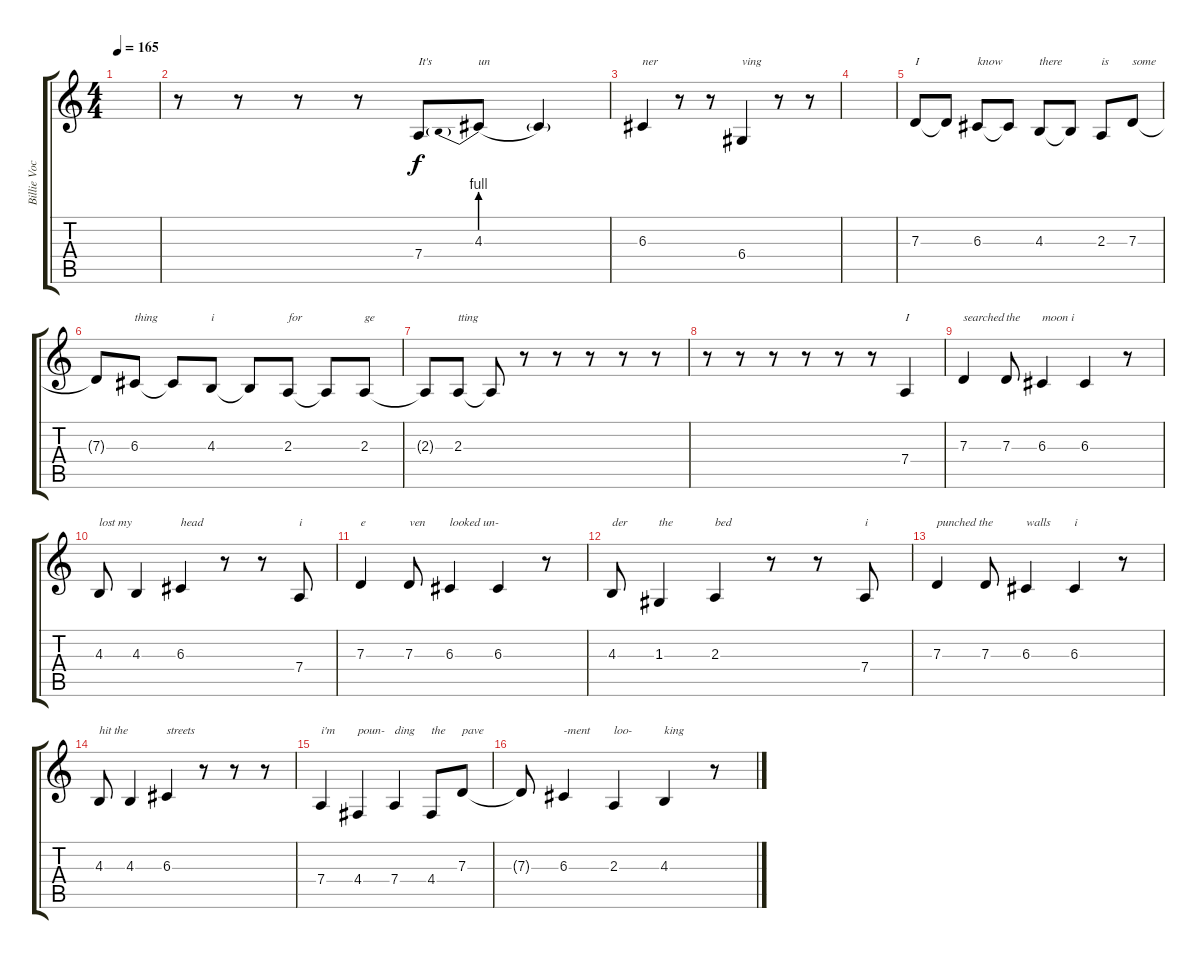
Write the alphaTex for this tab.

\track ("Billie Vocals" "Billie Voc") {instrument tenorsax}
\staff {score tabs}
\tuning (E4 B3 G3 D3 A2 E2) {hide}
\ts (4 4)
\tempo 165
\clef g2
\ks c
|
r.8 r.8 r.8 r.8 7.4.8{txt "It's"} 4.3{be (prebend 0 4 60 4)}.8{txt "un"} 4.3{t}.4 |
6.3.4{txt "ner"} r.8 r.8 6.4.4{txt "ving"} r.8 r.8 |
|
7.3.8{txt "I"} 7.3{t}.8 6.3.8{txt "know"} 6.3{t}.8 4.3.8{txt "there"} 4.3{t}.8 2.3.8{txt "is"} 7.3.8{txt "some"} |
7.3{t}.8 6.3.8{txt "thing"} 6.3{t}.8 4.3.8{txt "i"} 4.3{t}.8 2.3.8{txt "for"} 2.3{t}.8 2.3.8{txt "ge"} |
2.3{t}.8 2.3.8{txt "tting"} 2.3{t}.8 r.8 r.8 r.8 r.8 r.8 |
r.8 r.8 r.8 r.8 r.8 r.8 7.4.4{txt "I"} |
7.3.4{txt "searched"} 7.3.8{txt "the"} 6.3.4{txt "moon i"} 6.3.4 r.8 |
4.3.8{txt "lost my"} 4.3.4 6.3.4{txt "head"} r.8 r.8 7.4.8{txt "i"} |
7.3.4{txt "e"} 7.3.8{txt "ven"} 6.3.4{txt "looked un-"} 6.3.4 r.8 |
4.3.8{txt "der"} 1.3.4{txt "the"} 2.3.4{txt "bed"} r.8 r.8 7.4.8{txt "i"} |
7.3.4{txt "punched the"} 7.3.8 6.3.4{txt "walls"} 6.3.4{txt "i"} r.8 |
4.3.8{txt "hit the"} 4.3.4 6.3.4{txt "streets"} r.8 r.8 r.8 |
7.4.4{txt "i'm"} 4.4.4{txt "poun-"} 7.4.4{txt "ding"} 4.4.8{txt "the"} 7.3.8{txt "pave"} |
7.3{t}.8 6.3.4{txt "-ment"} 2.3.4{txt "loo-"} 4.3.4{txt "king"} r.8
